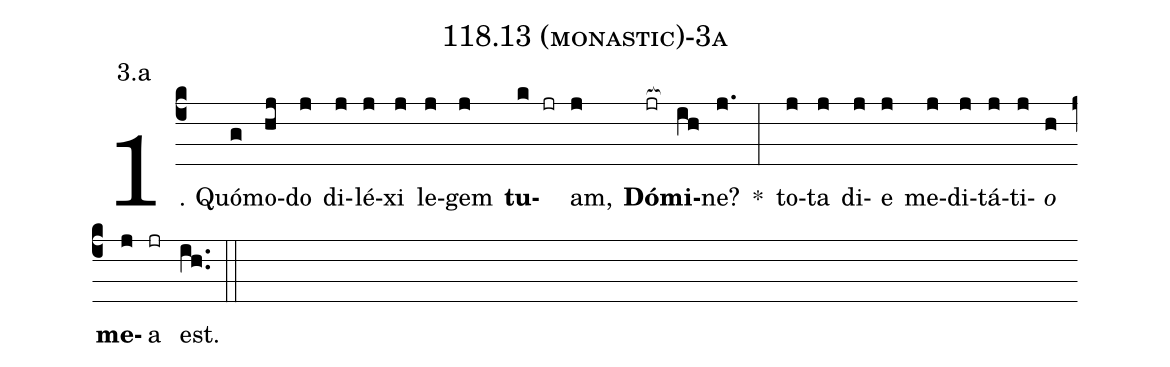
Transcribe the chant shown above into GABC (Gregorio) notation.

name: 118.13 (monastic)-3a;
annotation: 3.a;
%%
(c4)1. Quó(g)mo(hj)do(j) di(j)lé(j)xi(j) le(j)gem(j) <b>tu</b>(k jr)am,(j) <b>Dó</b>(jr[ocb:1{])<b>mi</b>(ih[ocb:0}])ne?(j.) *(:) to(j)ta(j) di(j)e(j) me(j)di(j)tá(j)ti(j)<i>o</i>(h) <b>me</b>(j)a(jr) est.(ih..) (::)
